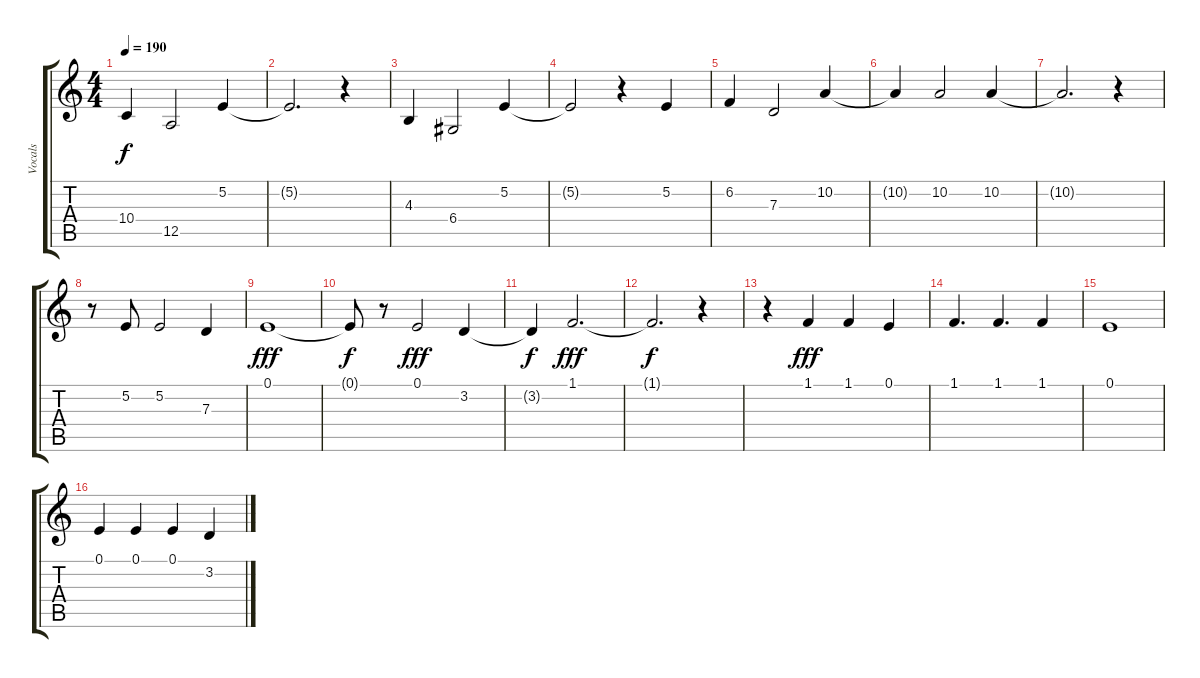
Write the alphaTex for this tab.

\track ("Vocals" "Vocals") {instrument trumpet}
\staff {score tabs}
\tuning (E4 B3 G3 D3 A2 E2) {hide}
\ts (4 4)
\tempo 190
\clef g2
\ks c
10.4.4{dy f} 12.5.2 5.2.4 |
5.2{t}.2{d} r.4 |
4.3.4 6.4.2 5.2.4 |
5.2{t}.2 r.4 5.2.4 |
6.2.4 7.3.2 10.2.4 |
10.2{t}.4 10.2.2 10.2.4 |
10.2{t}.2{d} r.4 |
r.8 5.2.8 5.2.2 7.3.4 |
0.1.1{dy fff} |
0.1{t}.8{dy f} r.8 0.1.2{dy fff} 3.2.4 |
3.2{t}.4{dy f} 1.1.2{d dy fff} |
1.1{t}.2{d dy f} r.4 |
r.4 1.1.4{dy fff} 1.1.4 0.1.4 |
1.1.4{d} 1.1.4{d} 1.1.4 |
0.1.1 |
0.1.4 0.1.4 0.1.4 3.2.4
